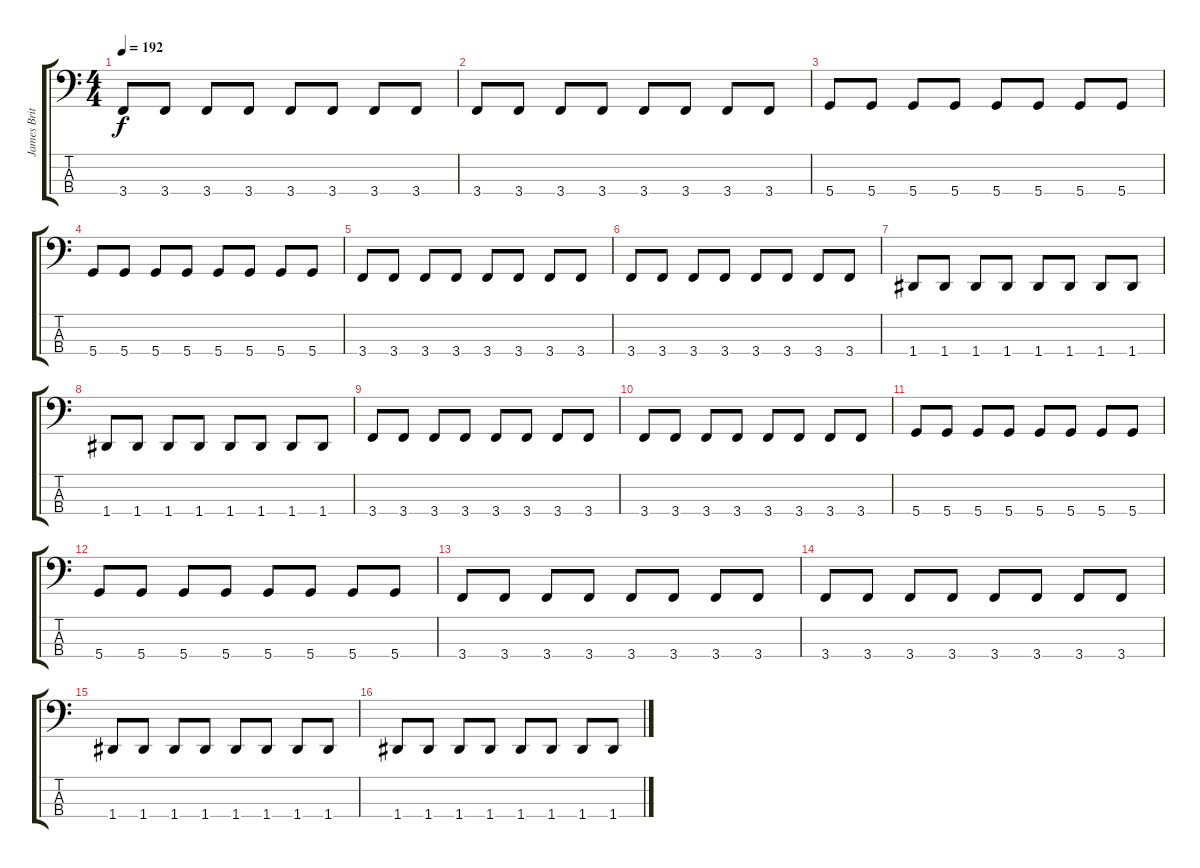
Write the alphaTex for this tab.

\track ("James Britton" "James Brit") {instrument electricbasspick}
\staff {score tabs}
\tuning (F2 C2 G1 D1) {hide}
\ts (4 4)
\tempo 192
\clef f4
\ks c
3.4.8{dy f} 3.4.8 3.4.8 3.4.8 3.4.8 3.4.8 3.4.8 3.4.8 |
3.4.8 3.4.8 3.4.8 3.4.8 3.4.8 3.4.8 3.4.8 3.4.8 |
5.4.8 5.4.8 5.4.8 5.4.8 5.4.8 5.4.8 5.4.8 5.4.8 |
5.4.8 5.4.8 5.4.8 5.4.8 5.4.8 5.4.8 5.4.8 5.4.8 |
3.4.8 3.4.8 3.4.8 3.4.8 3.4.8 3.4.8 3.4.8 3.4.8 |
3.4.8 3.4.8 3.4.8 3.4.8 3.4.8 3.4.8 3.4.8 3.4.8 |
1.4.8 1.4.8 1.4.8 1.4.8 1.4.8 1.4.8 1.4.8 1.4.8 |
1.4.8 1.4.8 1.4.8 1.4.8 1.4.8 1.4.8 1.4.8 1.4.8 |
3.4.8 3.4.8 3.4.8 3.4.8 3.4.8 3.4.8 3.4.8 3.4.8 |
3.4.8 3.4.8 3.4.8 3.4.8 3.4.8 3.4.8 3.4.8 3.4.8 |
5.4.8 5.4.8 5.4.8 5.4.8 5.4.8 5.4.8 5.4.8 5.4.8 |
5.4.8 5.4.8 5.4.8 5.4.8 5.4.8 5.4.8 5.4.8 5.4.8 |
3.4.8 3.4.8 3.4.8 3.4.8 3.4.8 3.4.8 3.4.8 3.4.8 |
3.4.8 3.4.8 3.4.8 3.4.8 3.4.8 3.4.8 3.4.8 3.4.8 |
1.4.8 1.4.8 1.4.8 1.4.8 1.4.8 1.4.8 1.4.8 1.4.8 |
1.4.8 1.4.8 1.4.8 1.4.8 1.4.8 1.4.8 1.4.8 1.4.8
